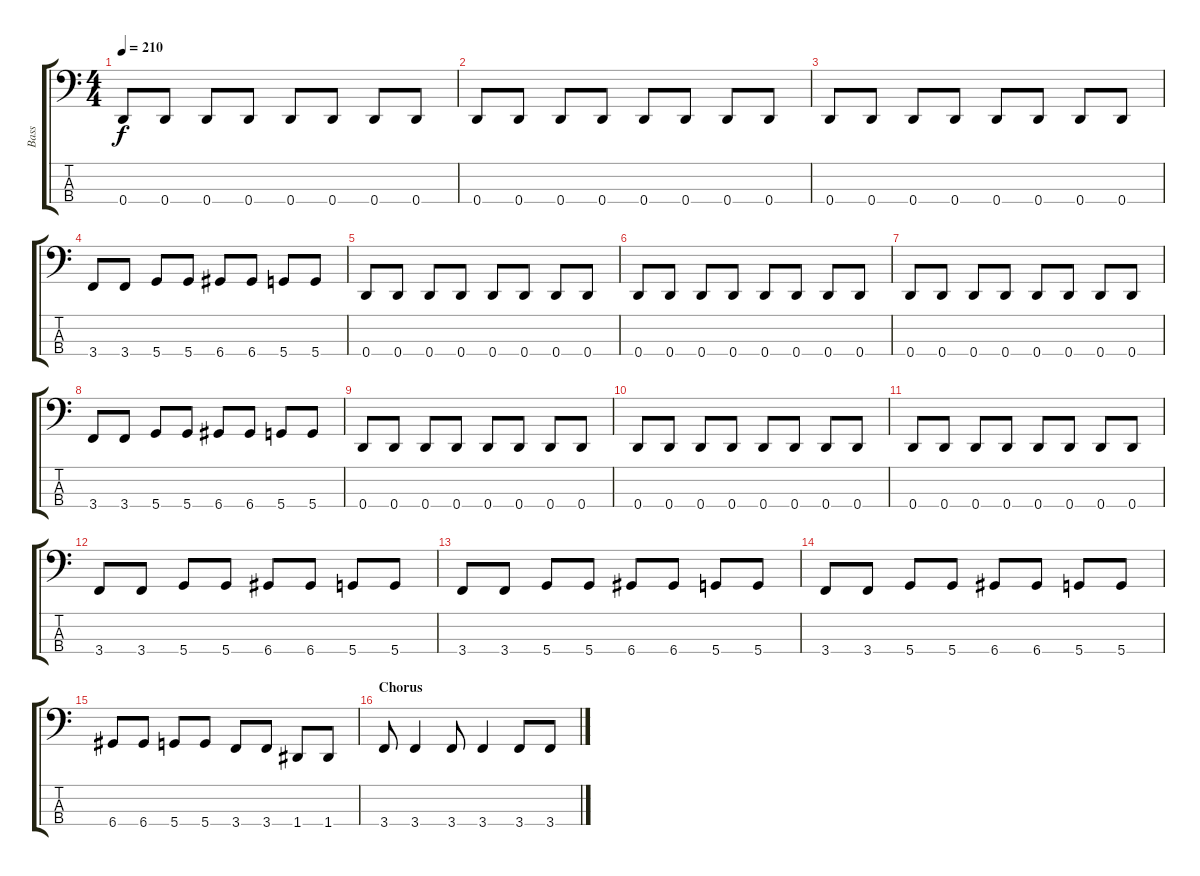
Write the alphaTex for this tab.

\track ("Bass" "Bass") {instrument electricbassfinger}
\staff {score tabs}
\tuning (F2 C2 G1 D1) {hide}
\ts (4 4)
\tempo 210
\clef f4
\ks c
0.4.8{dy f} 0.4.8 0.4.8 0.4.8 0.4.8 0.4.8 0.4.8 0.4.8 |
0.4.8 0.4.8 0.4.8 0.4.8 0.4.8 0.4.8 0.4.8 0.4.8 |
0.4.8 0.4.8 0.4.8 0.4.8 0.4.8 0.4.8 0.4.8 0.4.8 |
3.4.8 3.4.8 5.4.8 5.4.8 6.4.8 6.4.8 5.4.8 5.4.8 |
0.4.8 0.4.8 0.4.8 0.4.8 0.4.8 0.4.8 0.4.8 0.4.8 |
0.4.8 0.4.8 0.4.8 0.4.8 0.4.8 0.4.8 0.4.8 0.4.8 |
0.4.8 0.4.8 0.4.8 0.4.8 0.4.8 0.4.8 0.4.8 0.4.8 |
3.4.8 3.4.8 5.4.8 5.4.8 6.4.8 6.4.8 5.4.8 5.4.8 |
0.4.8 0.4.8 0.4.8 0.4.8 0.4.8 0.4.8 0.4.8 0.4.8 |
0.4.8 0.4.8 0.4.8 0.4.8 0.4.8 0.4.8 0.4.8 0.4.8 |
0.4.8 0.4.8 0.4.8 0.4.8 0.4.8 0.4.8 0.4.8 0.4.8 |
3.4.8 3.4.8 5.4.8 5.4.8 6.4.8 6.4.8 5.4.8 5.4.8 |
3.4.8 3.4.8 5.4.8 5.4.8 6.4.8 6.4.8 5.4.8 5.4.8 |
3.4.8 3.4.8 5.4.8 5.4.8 6.4.8 6.4.8 5.4.8 5.4.8 |
6.4.8 6.4.8 5.4.8 5.4.8 3.4.8 3.4.8 1.4.8 1.4.8 |
\section ("" "Chorus")
3.4.8 3.4.4 3.4.8 3.4.4 3.4.8 3.4.8
